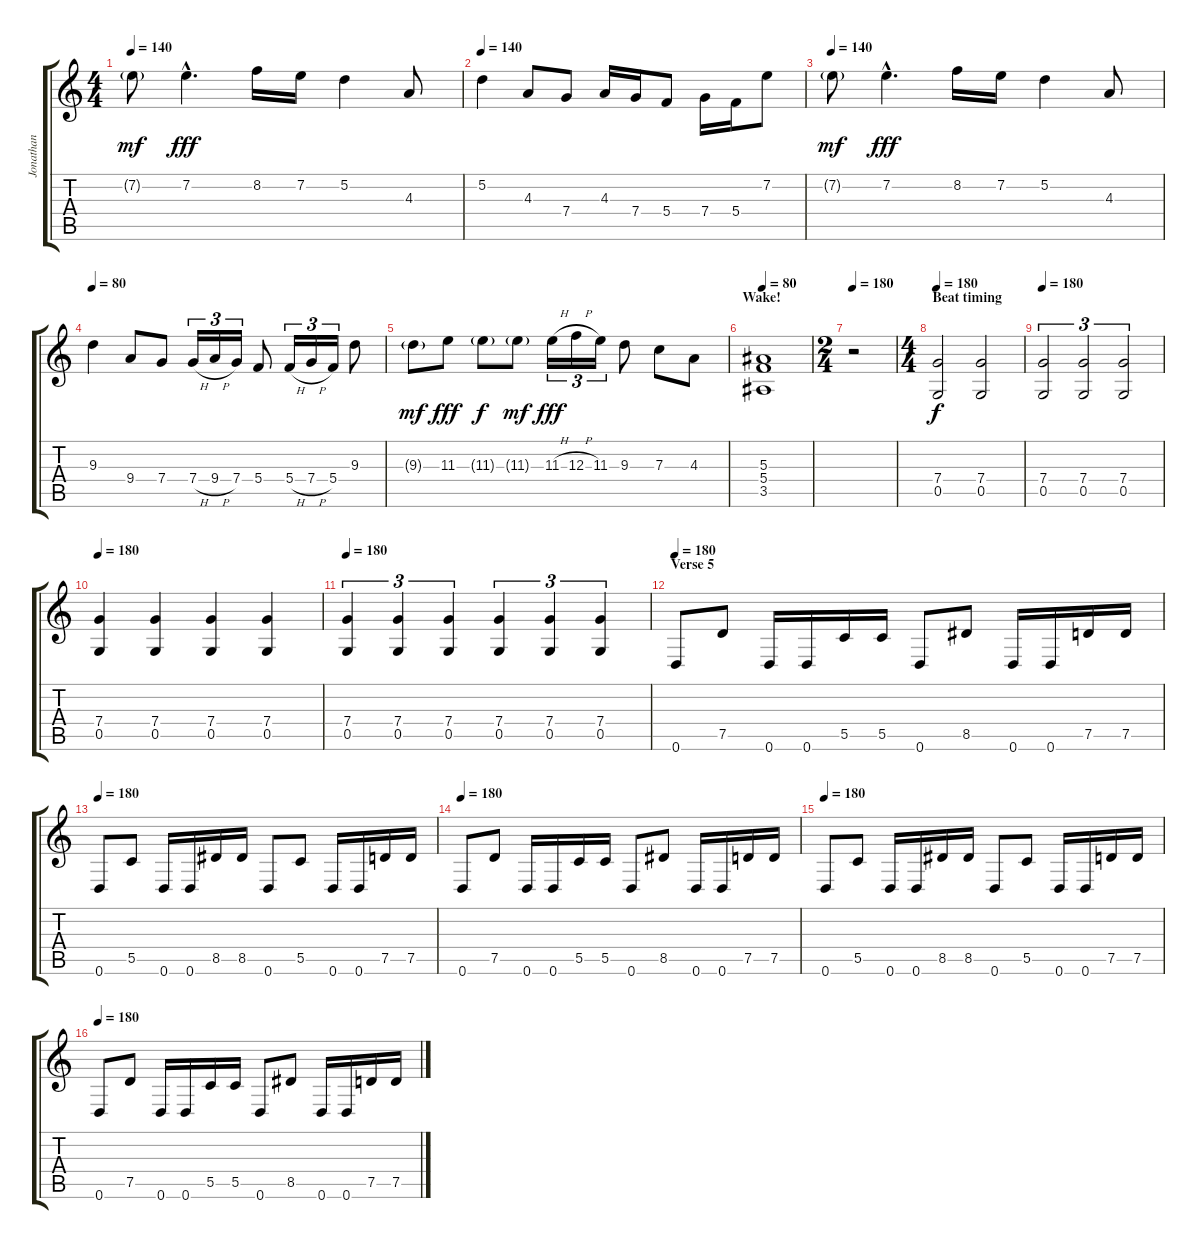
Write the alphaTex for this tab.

\track ("Jonathan" "Jonathan") {instrument distortionguitar}
\staff {score tabs}
\tuning (D4 A3 F3 C3 G2 D2) {hide}
\ts (4 4)
\tempo 140
\clef g2
\ks c
7.2{g}.8{dy mf} 7.2{hac}.4{d dy fff} 8.2.16 7.2.16 5.2.4 4.3.8 |
\tempo 140
5.2.4{instrument distortionguitar} 4.3.8 7.4.8 4.3.16 7.4.16 5.4.8 7.4.16 5.4.16 7.2.8 |
\tempo 140
7.2{g}.8{dy mf} 7.2{hac}.4{d dy fff} 8.2.16 7.2.16 5.2.4 4.3.8 |
\tempo 80
9.3.4 9.4.8 7.4.8 7.4{h}.16{tu (3 2)} 9.4{h}.16{tu (3 2)} 7.4.16{tu (3 2)} 5.4.8 5.4{h}.16{tu (3 2)} 7.4{h}.16{tu (3 2)} 5.4.16{tu (3 2)} 9.3.8 |
9.3{g}.8{dy mf} 11.3.8{dy fff} 11.3{g}.8{dy f} 11.3{g}.8{dy mf} 11.3{h}.16{tu (3 2) dy fff} 12.3{h}.16{tu (3 2)} 11.3.16{tu (3 2)} 9.3.8 7.3.8 4.3.8 |
\section ("" "Wake!")
\tempo 80
(5.3 5.4 3.5).1 |
\ts (2 4)
\tempo 180
r.2 |
\ts (4 4)
\section ("" "Beat timing")
\tempo 180
(7.4 0.5).2{dy f} (7.4 0.5).2 |
\tempo 180
(7.4 0.5).2{tu (3 2)} (7.4 0.5).2{tu (3 2)} (7.4 0.5).2{tu (3 2)} |
\tempo 180
(7.4 0.5).4 (7.4 0.5).4 (7.4 0.5).4 (7.4 0.5).4 |
\tempo 180
(7.4 0.5).4{tu (3 2)} (7.4 0.5).4{tu (3 2)} (7.4 0.5).4{tu (3 2)} (7.4 0.5).4{tu (3 2)} (7.4 0.5).4{tu (3 2)} (7.4 0.5).4{tu (3 2)} |
\section ("" "Verse 5")
\tempo 180
0.6.8 7.5.8 0.6.16 0.6.16 5.5.16 5.5.16 0.6.8 8.5.8 0.6.16 0.6.16 7.5.16 7.5.16 |
\tempo 180
0.6.8 5.5.8 0.6.16 0.6.16 8.5.16 8.5.16 0.6.8 5.5.8 0.6.16 0.6.16 7.5.16 7.5.16 |
\tempo 180
0.6.8 7.5.8 0.6.16 0.6.16 5.5.16 5.5.16 0.6.8 8.5.8 0.6.16 0.6.16 7.5.16 7.5.16 |
\tempo 180
0.6.8 5.5.8 0.6.16 0.6.16 8.5.16 8.5.16 0.6.8 5.5.8 0.6.16 0.6.16 7.5.16 7.5.16 |
\tempo 180
0.6.8 7.5.8 0.6.16 0.6.16 5.5.16 5.5.16 0.6.8 8.5.8 0.6.16 0.6.16 7.5.16 7.5.16
